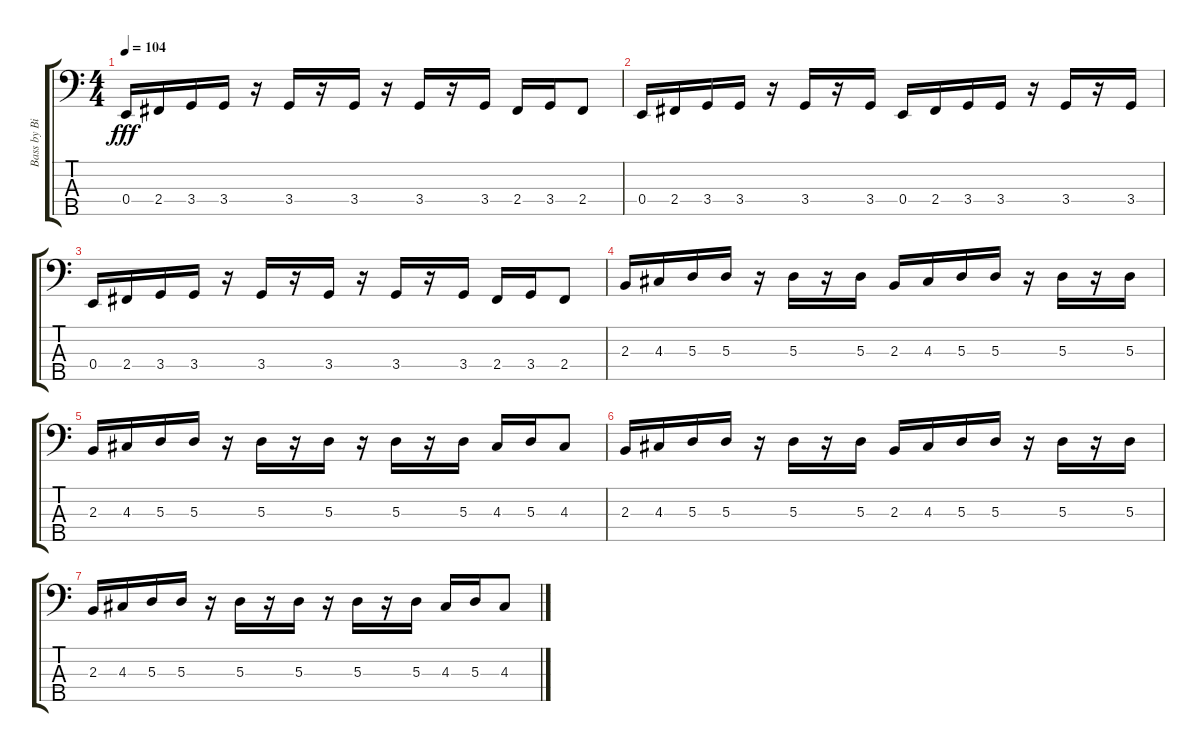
\track ("Bass by Bill" "Bass by Bi") {instrument electricbassfinger}
\staff {score tabs}
\tuning (G2 D2 A1 E1 B0) {hide}
\ts (4 4)
\tempo 104
\clef f4
\ks c
0.4.16{dy fff} 2.4.16 3.4.16 3.4.16 r.16 3.4.16 r.16 3.4.16 r.16 3.4.16 r.16 3.4.16 2.4.16 3.4.16 2.4.8 |
0.4.16 2.4.16 3.4.16 3.4.16 r.16 3.4.16 r.16 3.4.16 0.4.16 2.4.16 3.4.16 3.4.16 r.16 3.4.16 r.16 3.4.16 |
0.4.16 2.4.16 3.4.16 3.4.16 r.16 3.4.16 r.16 3.4.16 r.16 3.4.16 r.16 3.4.16 2.4.16 3.4.16 2.4.8 |
2.3.16 4.3.16 5.3.16 5.3.16 r.16 5.3.16 r.16 5.3.16 2.3.16 4.3.16 5.3.16 5.3.16 r.16 5.3.16 r.16 5.3.16 |
2.3.16 4.3.16 5.3.16 5.3.16 r.16 5.3.16 r.16 5.3.16 r.16 5.3.16 r.16 5.3.16 4.3.16 5.3.16 4.3.8 |
2.3.16 4.3.16 5.3.16 5.3.16 r.16 5.3.16 r.16 5.3.16 2.3.16 4.3.16 5.3.16 5.3.16 r.16 5.3.16 r.16 5.3.16 |
2.3.16 4.3.16 5.3.16 5.3.16 r.16 5.3.16 r.16 5.3.16 r.16 5.3.16 r.16 5.3.16 4.3.16 5.3.16 4.3.8
